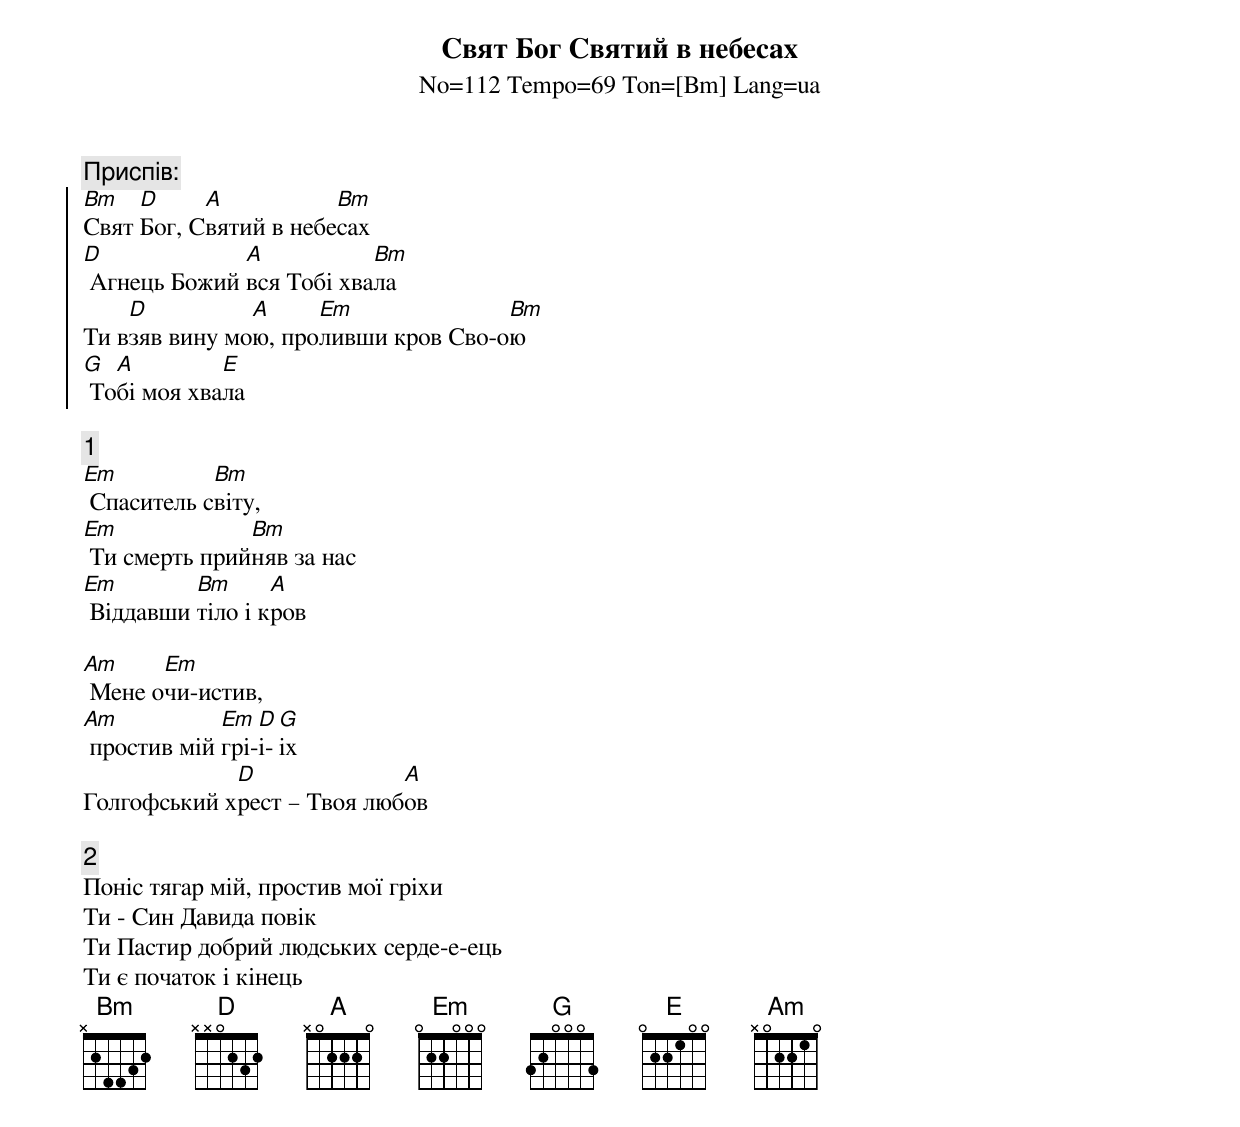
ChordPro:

{title:Свят Бог Святий в небесах}
{subtitle:No=112 Tempo=69 Ton=[Bm] Lang=ua}

{c: Приспів:}
{soc}
[Bm]Свят [D]Бог, С[A]вятий в небе[Bm]сах
[D] Агнець Божий [A]вся Тобі хва[Bm]ла
Ти в[D]зяв вину мо[A]ю, про[Em]ливши кров Сво-о[Bm]ю
[G] То[A]бі моя хва[E]ла
{eoc}

{c: 1}
[Em] Спаситель с[Bm]віту,
[Em] Ти смерть прий[Bm]няв за нас
[Em] Віддавши [Bm]тіло і к[A]ров

[Am] Мене о[Em]чи-истив,
[Am] простив мій [Em]грі-[D]і-[G]іх
Голгофський х[D]рест – Твоя люб[A]ов

{c: 2}
Поніс тягар мій, простив мої гріхи
Ти - Син Давида повік
Ти Пастир добрий людських серде-е-ець
Ти є початок і кінець
